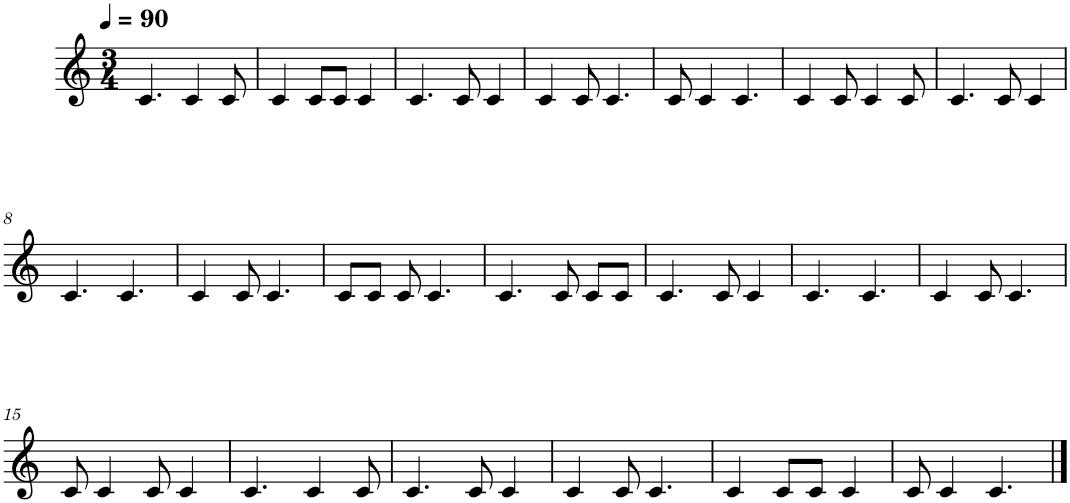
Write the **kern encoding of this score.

**kern
*part1
*staff1
*I"Piano
*I'Pno.
*clefG2
*k[]
*M3/4
*MM90
=1
4.c/
4c/
8c/
=2
4c/
8c/L
8c/J
4c/
=3
4.c/
8c/
4c/
=4
4c/
8c/
4.c/
=5
8c/
4c/
4.c/
=6
4c/
8c/
4c/
8c/
=7
4.c/
8c/
4c/
!!LO:LB:g=z
=8
4.c/
4.c/
=9
4c/
8c/
4.c/
=10
8c/L
8c/J
8c/
4.c/
=11
4.c/
8c/
8c/L
8c/J
=12
4.c/
8c/
4c/
=13
4.c/
4.c/
=14
4c/
8c/
4.c/
!!LO:LB:g=z
=15
8c/
4c/
8c/
4c/
=16
4.c/
4c/
8c/
=17
4.c/
8c/
4c/
=18
4c/
8c/
4.c/
=19
4c/
8c/L
8c/J
4c/
=20
8c/
4c/
4.c/
==
*-
